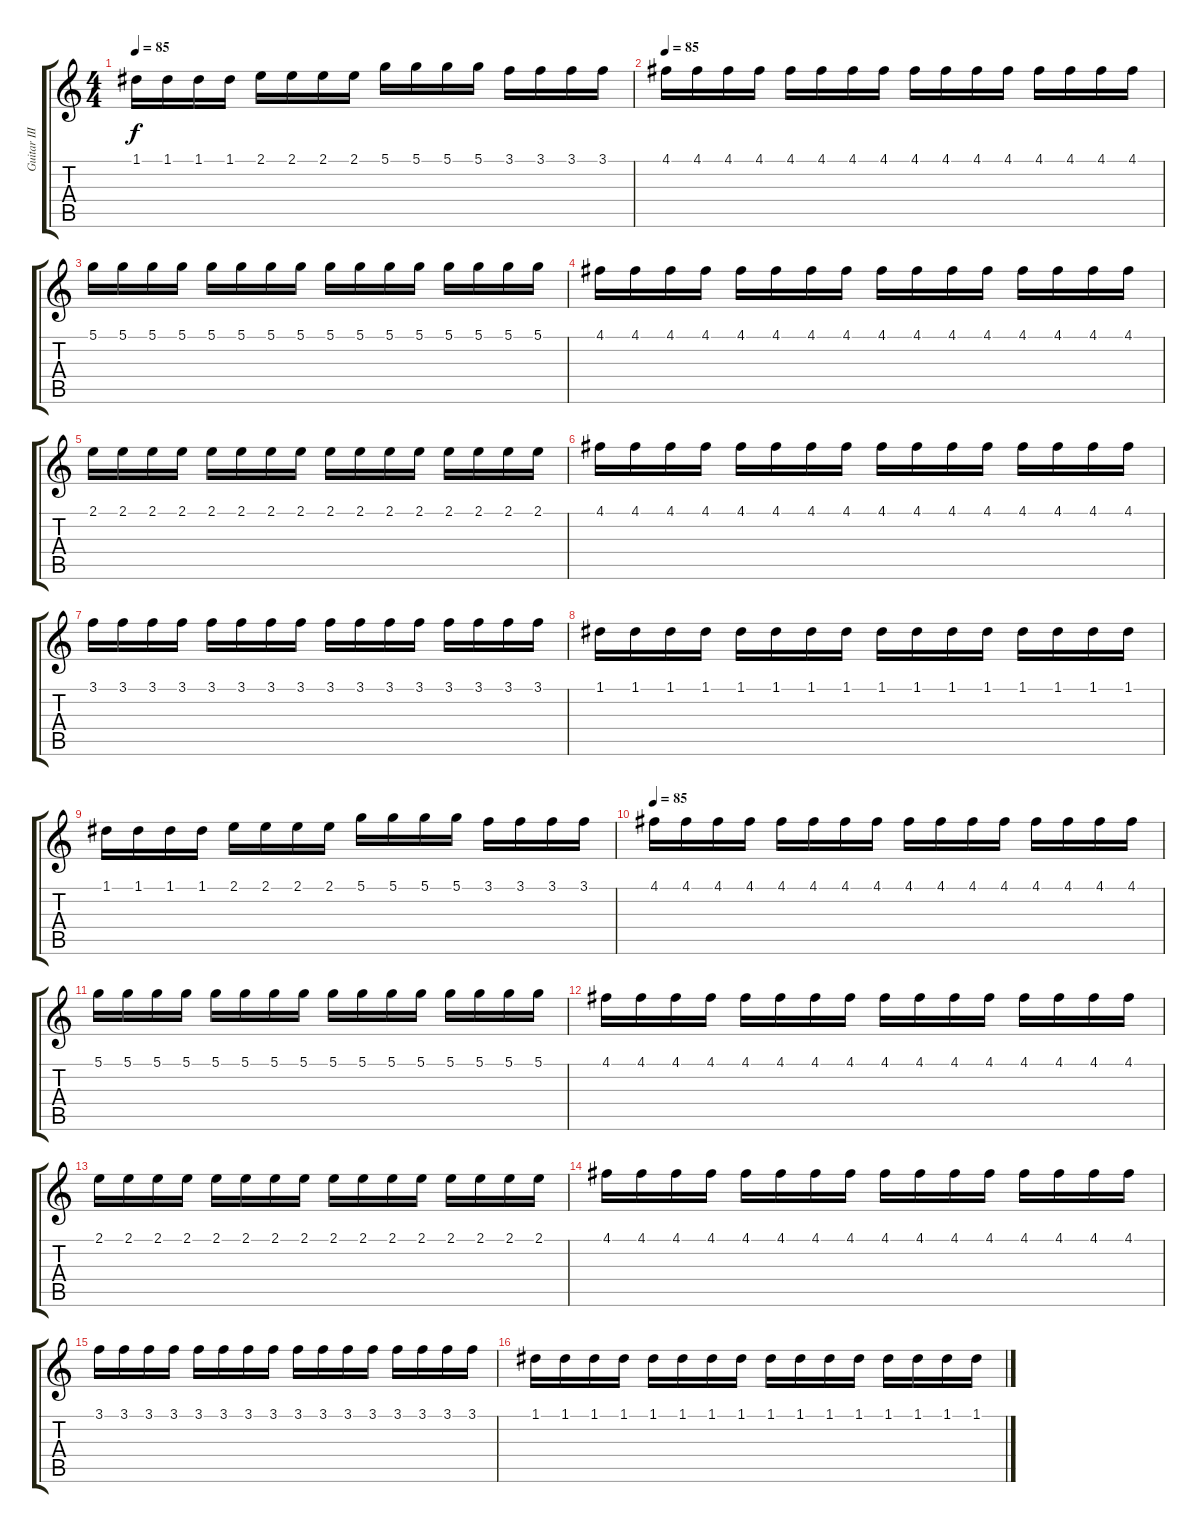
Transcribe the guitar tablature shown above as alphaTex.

\track ("Guitar III" "Guitar III") {instrument overdrivenguitar}
\staff {score tabs}
\tuning (D4 A3 F3 C3 G2 D2) {hide}
\ts (4 4)
\tempo 85
\clef g2
\ks c
1.1.16{dy f} 1.1.16 1.1.16 1.1.16 2.1.16 2.1.16 2.1.16 2.1.16 5.1.16 5.1.16 5.1.16 5.1.16 3.1.16 3.1.16 3.1.16 3.1.16 |
\tempo 85
4.1.16 4.1.16 4.1.16 4.1.16 4.1.16 4.1.16 4.1.16 4.1.16 4.1.16 4.1.16 4.1.16 4.1.16 4.1.16 4.1.16 4.1.16 4.1.16 |
5.1.16 5.1.16 5.1.16 5.1.16 5.1.16 5.1.16 5.1.16 5.1.16 5.1.16 5.1.16 5.1.16 5.1.16 5.1.16 5.1.16 5.1.16 5.1.16 |
4.1.16 4.1.16 4.1.16 4.1.16 4.1.16 4.1.16 4.1.16 4.1.16 4.1.16 4.1.16 4.1.16 4.1.16 4.1.16 4.1.16 4.1.16 4.1.16 |
2.1.16 2.1.16 2.1.16 2.1.16 2.1.16 2.1.16 2.1.16 2.1.16 2.1.16 2.1.16 2.1.16 2.1.16 2.1.16 2.1.16 2.1.16 2.1.16 |
4.1.16 4.1.16 4.1.16 4.1.16 4.1.16 4.1.16 4.1.16 4.1.16 4.1.16 4.1.16 4.1.16 4.1.16 4.1.16 4.1.16 4.1.16 4.1.16 |
3.1.16 3.1.16 3.1.16 3.1.16 3.1.16 3.1.16 3.1.16 3.1.16 3.1.16 3.1.16 3.1.16 3.1.16 3.1.16 3.1.16 3.1.16 3.1.16 |
1.1.16 1.1.16 1.1.16 1.1.16 1.1.16 1.1.16 1.1.16 1.1.16 1.1.16 1.1.16 1.1.16 1.1.16 1.1.16 1.1.16 1.1.16 1.1.16 |
1.1.16 1.1.16 1.1.16 1.1.16 2.1.16 2.1.16 2.1.16 2.1.16 5.1.16 5.1.16 5.1.16 5.1.16 3.1.16 3.1.16 3.1.16 3.1.16 |
\tempo 85
4.1.16 4.1.16 4.1.16 4.1.16 4.1.16 4.1.16 4.1.16 4.1.16 4.1.16 4.1.16 4.1.16 4.1.16 4.1.16 4.1.16 4.1.16 4.1.16 |
5.1.16 5.1.16 5.1.16 5.1.16 5.1.16 5.1.16 5.1.16 5.1.16 5.1.16 5.1.16 5.1.16 5.1.16 5.1.16 5.1.16 5.1.16 5.1.16 |
4.1.16 4.1.16 4.1.16 4.1.16 4.1.16 4.1.16 4.1.16 4.1.16 4.1.16 4.1.16 4.1.16 4.1.16 4.1.16 4.1.16 4.1.16 4.1.16 |
2.1.16 2.1.16 2.1.16 2.1.16 2.1.16 2.1.16 2.1.16 2.1.16 2.1.16 2.1.16 2.1.16 2.1.16 2.1.16 2.1.16 2.1.16 2.1.16 |
4.1.16 4.1.16 4.1.16 4.1.16 4.1.16 4.1.16 4.1.16 4.1.16 4.1.16 4.1.16 4.1.16 4.1.16 4.1.16 4.1.16 4.1.16 4.1.16 |
3.1.16 3.1.16 3.1.16 3.1.16 3.1.16 3.1.16 3.1.16 3.1.16 3.1.16 3.1.16 3.1.16 3.1.16 3.1.16 3.1.16 3.1.16 3.1.16 |
1.1.16 1.1.16 1.1.16 1.1.16 1.1.16 1.1.16 1.1.16 1.1.16 1.1.16 1.1.16 1.1.16 1.1.16 1.1.16 1.1.16 1.1.16 1.1.16
